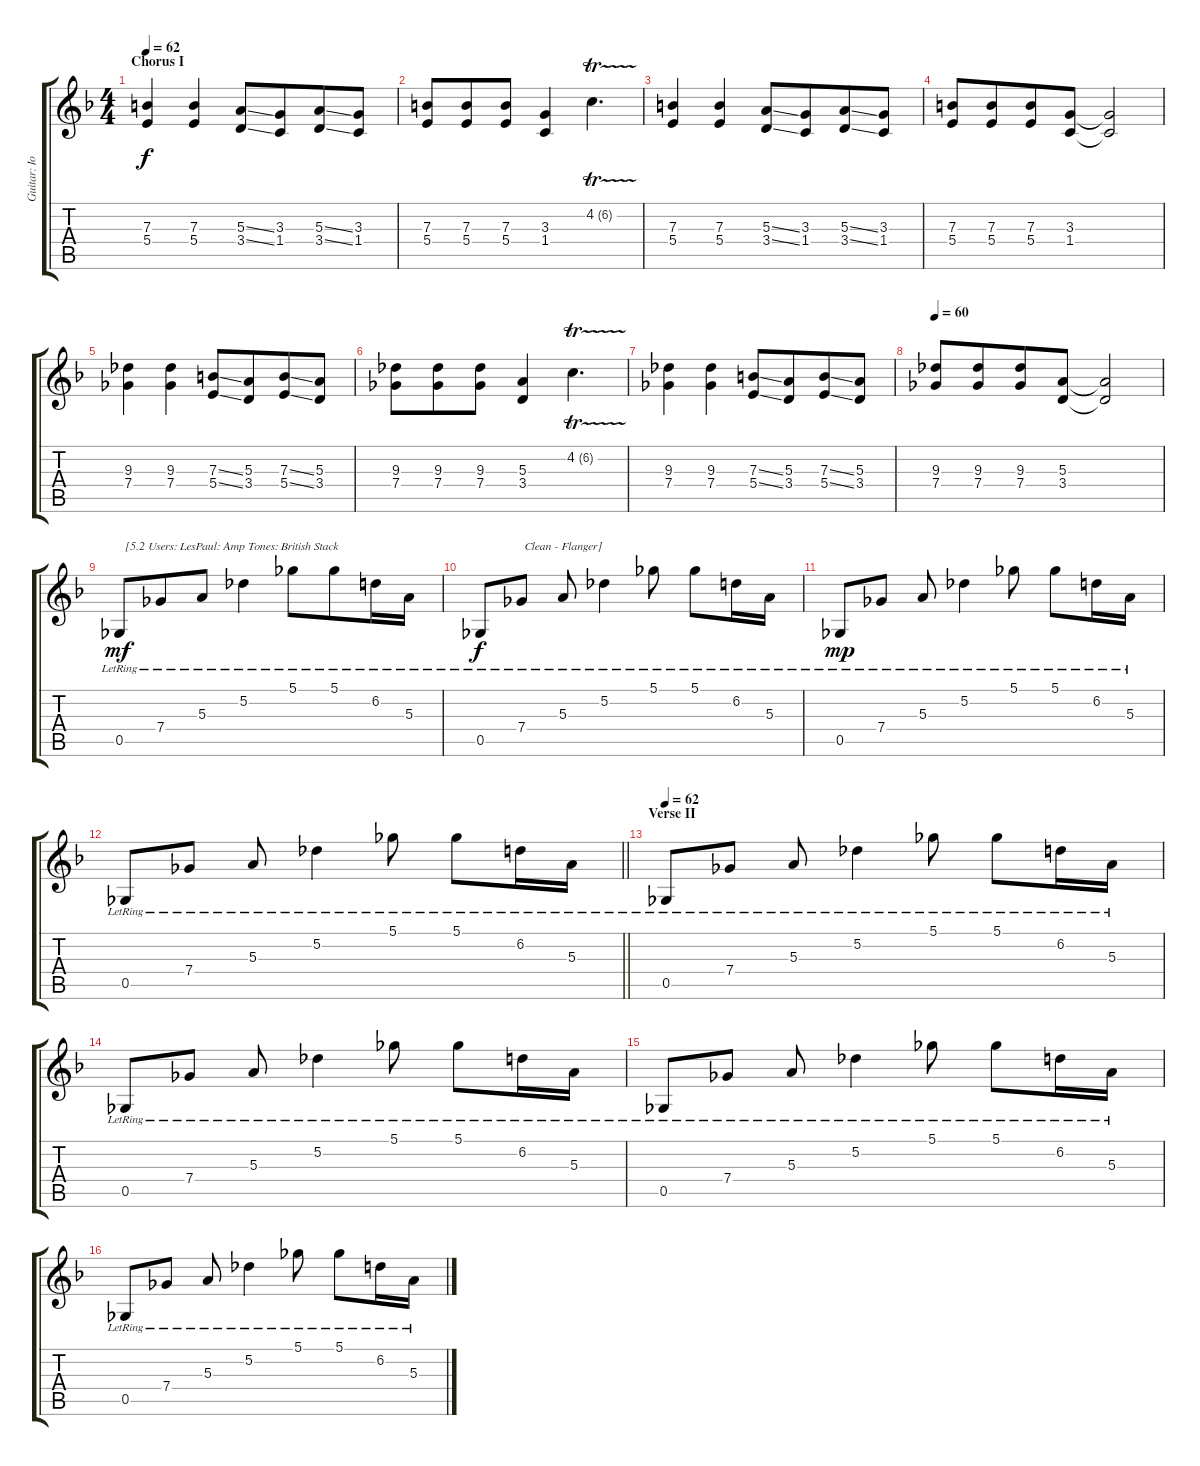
\track ("Guitar: IommI" "Guitar: Io") {instrument distortionguitar}
\staff {score tabs}
\tuning (Db4 Ab3 E3 B2 Gb2 Db2) {hide}
\ts (4 4)
\section ("" "Chorus I")
\tempo 62
\clef g2
\ks f
(7.3 5.4).4{dy f} (7.3 5.4).4 (5.3{ss} 3.4{ss}).8 (3.3 1.4).8{beam merge} (5.3{ss} 3.4{ss}).8 (3.3 1.4).8 |
(7.3 5.4).8 (7.3 5.4).8{beam merge} (7.3 5.4).8 (3.3 1.4).4 4.2{tr (6 64)}.4{d} |
(7.3 5.4).4 (7.3 5.4).4 (5.3{ss} 3.4{ss}).8 (3.3 1.4).8{beam merge} (5.3{ss} 3.4{ss}).8 (3.3 1.4).8 |
(7.3 5.4).8 (7.3 5.4).8{beam merge} (7.3 5.4).8 (3.3 1.4).8 (3.3{t} 1.4{t}).2 |
(9.3 7.4).4 (9.3 7.4).4 (7.3{ss} 5.4{ss}).8 (5.3 3.4).8{beam merge} (7.3{ss} 5.4{ss}).8 (5.3 3.4).8 |
(9.3 7.4).8 (9.3 7.4).8{beam merge} (9.3 7.4).8 (5.3 3.4).4 4.2{tr (6 64)}.4{d} |
(9.3 7.4).4 (9.3 7.4).4 (7.3{ss} 5.4{ss}).8 (5.3 3.4).8{beam merge} (7.3{ss} 5.4{ss}).8 (5.3 3.4).8 |
\tempo 60
(9.3 7.4).8 (9.3 7.4).8{beam merge} (9.3 7.4).8 (5.3 3.4).8 (5.3{t} 3.4{t}).2 |
0.5{lr}.8{txt "  [5.2 Users: LesPaul: Amp Tones: British Stack" dy mf volume 13 instrument electricguitarclean} 7.4{lr}.8{beam merge} 5.3{lr}.8 5.2{lr}.4 5.1{lr}.8{beam merge} 5.1{lr}.8 6.2{lr}.16 5.3{lr}.16 |
0.5{lr}.8{dy f} 7.4{lr}.8{txt " Clean - Flanger]"} 5.3{lr}.8 5.2{lr}.4 5.1{lr}.8 5.1{lr}.8 6.2{lr}.16 5.3{lr}.16 |
0.5{lr}.8{dy mp} 7.4{lr}.8 5.3{lr}.8 5.2{lr}.4 5.1{lr}.8 5.1{lr}.8 6.2{lr}.16 5.3{lr}.16 |
\barLineRight lightlight
0.5{lr}.8 7.4{lr}.8 5.3{lr}.8 5.2{lr}.4 5.1{lr}.8 5.1{lr}.8 6.2{lr}.16 5.3{lr}.16 |
\section ("" "Verse II")
\tempo 62
0.5{lr}.8 7.4{lr}.8 5.3{lr}.8 5.2{lr}.4 5.1{lr}.8 5.1{lr}.8 6.2{lr}.16 5.3{lr}.16 |
0.5{lr}.8 7.4{lr}.8 5.3{lr}.8 5.2{lr}.4 5.1{lr}.8 5.1{lr}.8 6.2{lr}.16 5.3{lr}.16 |
0.5{lr}.8 7.4{lr}.8 5.3{lr}.8 5.2{lr}.4 5.1{lr}.8 5.1{lr}.8 6.2{lr}.16 5.3{lr}.16 |
0.5{lr}.8 7.4{lr}.8 5.3{lr}.8 5.2{lr}.4 5.1{lr}.8 5.1{lr}.8 6.2{lr}.16 5.3{lr}.16
